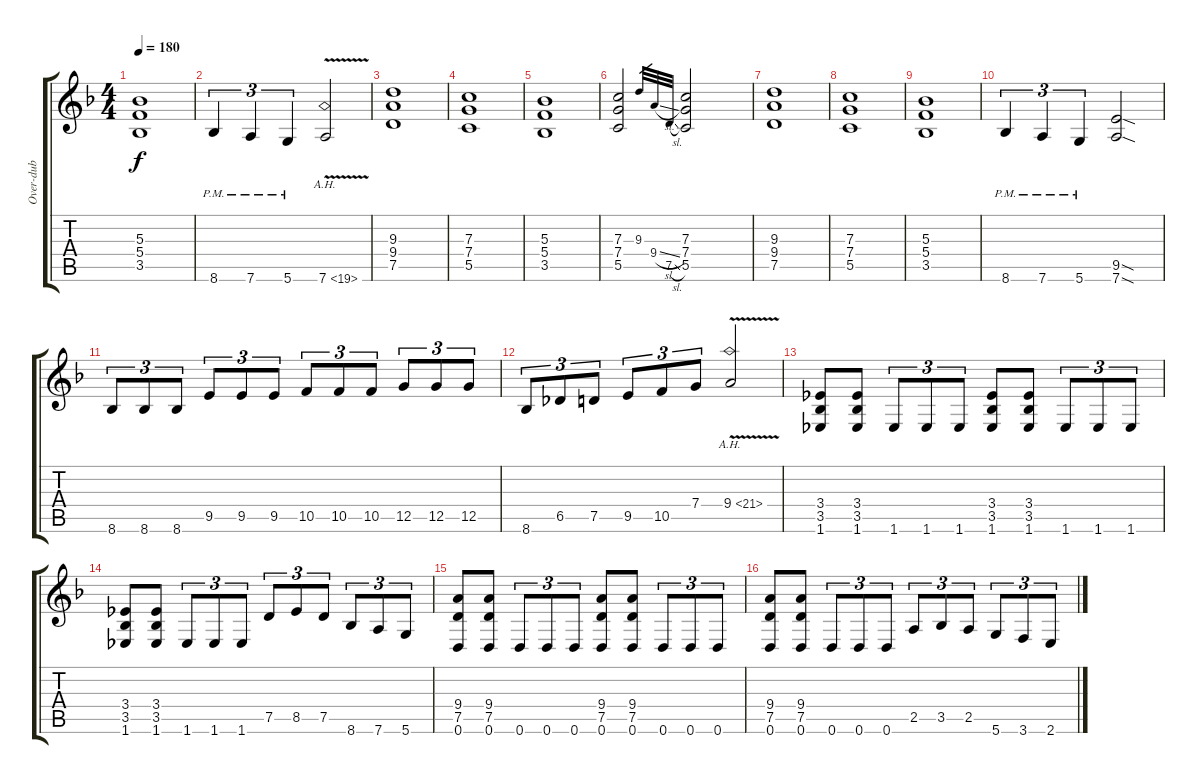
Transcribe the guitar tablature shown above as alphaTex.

\track ("Over-dub" "Over-dub") {instrument overdrivenguitar}
\staff {score tabs}
\tuning (D4 A3 F3 C3 G2 D2) {hide}
\ts (4 4)
\tempo 180
\clef g2
\ks dminor
(5.3 5.4 3.5).1{dy f} |
8.6{pm}.4{tu (3 2)} 7.6{pm}.4{tu (3 2)} 5.6{pm}.4{tu (3 2)} 7.6{ah 12 v}.2 |
(9.3 9.4 7.5).1 |
(7.3 7.4 5.5).1 |
(5.3 5.4 3.5).1 |
(7.3 7.4 5.5).2 9.3.32{gr} 9.4{sl}.32{gr} 7.5{sl}.32{gr} (7.3 7.4 5.5).2 |
(9.3 9.4 7.5).1 |
(7.3 7.4 5.5).1 |
(5.3 5.4 3.5).1 |
8.6{pm}.4{tu (3 2)} 7.6{pm}.4{tu (3 2)} 5.6{pm}.4{tu (3 2)} (9.5{sod} 7.6{sod}).2 |
8.6.8{tu (3 2)} 8.6.8{tu (3 2)} 8.6.8{tu (3 2)} 9.5.8{tu (3 2)} 9.5.8{tu (3 2)} 9.5.8{tu (3 2)} 10.5.8{tu (3 2)} 10.5.8{tu (3 2)} 10.5.8{tu (3 2)} 12.5.8{tu (3 2)} 12.5.8{tu (3 2)} 12.5.8{tu (3 2)} |
8.6.8{tu (3 2)} 6.5.8{tu (3 2)} 7.5.8{tu (3 2)} 9.5.8{tu (3 2)} 10.5.8{tu (3 2)} 7.4.8{tu (3 2)} 9.4{ah 12 v}.2 |
(3.4 3.5 1.6).8 (3.4 3.5 1.6).8 1.6.8{tu (3 2)} 1.6.8{tu (3 2)} 1.6.8{tu (3 2)} (3.4 3.5 1.6).8 (3.4 3.5 1.6).8 1.6.8{tu (3 2)} 1.6.8{tu (3 2)} 1.6.8{tu (3 2)} |
(3.4 3.5 1.6).8 (3.4 3.5 1.6).8 1.6.8{tu (3 2)} 1.6.8{tu (3 2)} 1.6.8{tu (3 2)} 7.5.8{tu (3 2)} 8.5.8{tu (3 2)} 7.5.8{tu (3 2)} 8.6.8{tu (3 2)} 7.6.8{tu (3 2)} 5.6.8{tu (3 2)} |
(9.4 7.5 0.6).8 (9.4 7.5 0.6).8 0.6.8{tu (3 2)} 0.6.8{tu (3 2)} 0.6.8{tu (3 2)} (9.4 7.5 0.6).8 (9.4 7.5 0.6).8 0.6.8{tu (3 2)} 0.6.8{tu (3 2)} 0.6.8{tu (3 2)} |
(9.4 7.5 0.6).8 (9.4 7.5 0.6).8 0.6.8{tu (3 2)} 0.6.8{tu (3 2)} 0.6.8{tu (3 2)} 2.5.8{tu (3 2)} 3.5.8{tu (3 2)} 2.5.8{tu (3 2)} 5.6.8{tu (3 2)} 3.6.8{tu (3 2)} 2.6.8{tu (3 2)}
